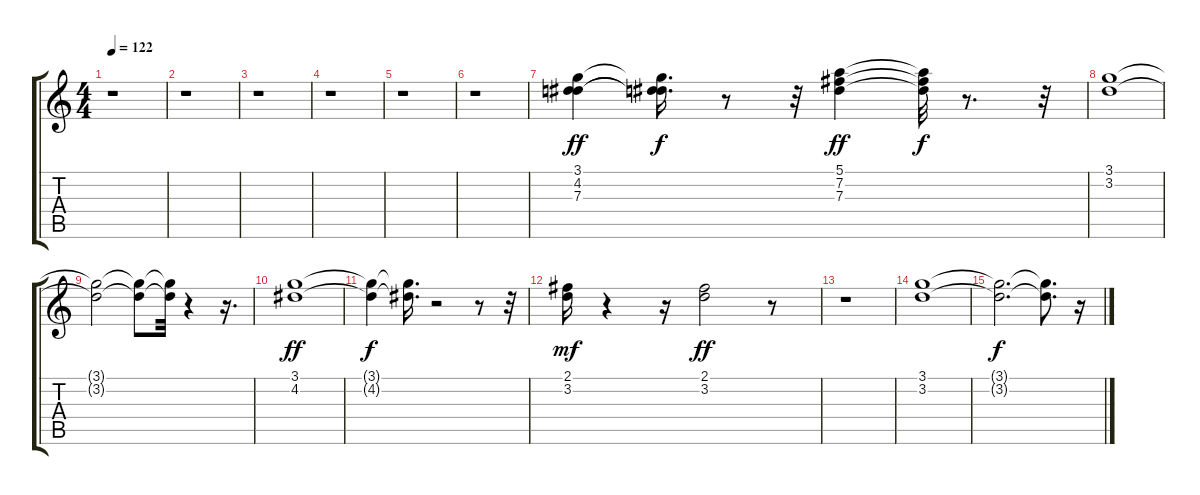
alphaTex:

\track "" {instrument acousticguitarsteel}
\staff {score tabs}
\tuning (E4 B3 G3 D3 A2 E2) {hide}
\ts (4 4)
\tempo 122
\clef g2
\ks c
r.1{dy f} |
r.1 |
r.1 |
r.1 |
r.1 |
r.1 |
(3.1 4.2 7.3).4{dy ff} (3.1{t} 4.2{t} 7.3{t}).16{d dy f} r.8 r.32 (5.1 7.2 7.3).4{dy ff} (5.1{t} 7.2{t} 7.3{t}).32{dy f} r.8{d} r.32 |
(3.1 3.2).1 |
(3.1{t} 3.2{t}).2 (3.1{t} 3.2{t}).8 (3.1{t} 3.2{t}).32 r.4 r.16{d} |
(3.1 4.2).1{dy ff} |
(3.1{t} 4.2{t}).4{dy f} (3.1{t} 4.2{t}).16{d} r.2 r.8 r.32 |
(2.1 3.2).16{dy mf} r.4 r.16 (2.1 3.2).2{dy ff} r.8 |
r.1 |
(3.1 3.2).1 |
(3.1{t} 3.2{t}).2{d dy f} (3.1{t} 3.2{t}).8{d} r.16
